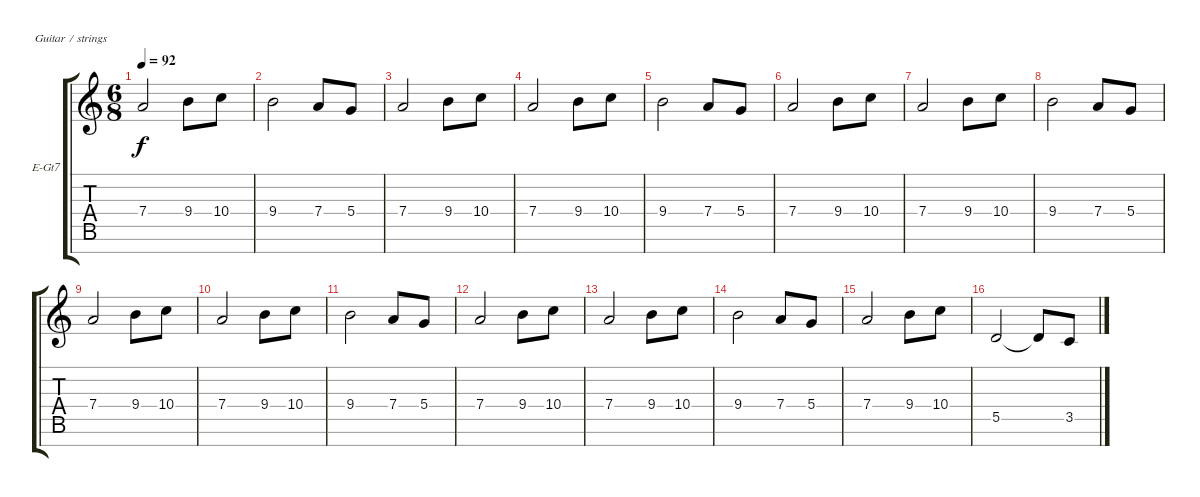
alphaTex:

\defaultSystemsLayout 4
\bracketExtendMode groupsimilarinstruments
\firstSystemTrackNameOrientation horizontal
\otherSystemsTrackNameOrientation horizontal
\track ("Electric Guitar" "E-Gt7") {instrument overdrivenguitar}
\staff {score tabs}
\tuning (E4 B3 G3 D3 A2 E2 B1)
\ts (6 8)
\tempo 92
\clef g2
\ks c
7.4.2{dy f} 9.4.8 10.4.8 |
9.4.2 7.4.8 5.4.8 |
7.4.2 9.4.8 10.4.8 |
7.4.2 9.4.8 10.4.8 |
9.4.2 7.4.8 5.4.8 |
7.4.2 9.4.8 10.4.8 |
7.4.2 9.4.8 10.4.8 |
9.4.2 7.4.8 5.4.8 |
7.4.2 9.4.8 10.4.8 |
7.4.2 9.4.8 10.4.8 |
9.4.2 7.4.8 5.4.8 |
7.4.2 9.4.8 10.4.8 |
7.4.2 9.4.8 10.4.8 |
9.4.2 7.4.8 5.4.8 |
7.4.2 9.4.8 10.4.8 |
5.5.2 5.5{t}.8 3.5.8
